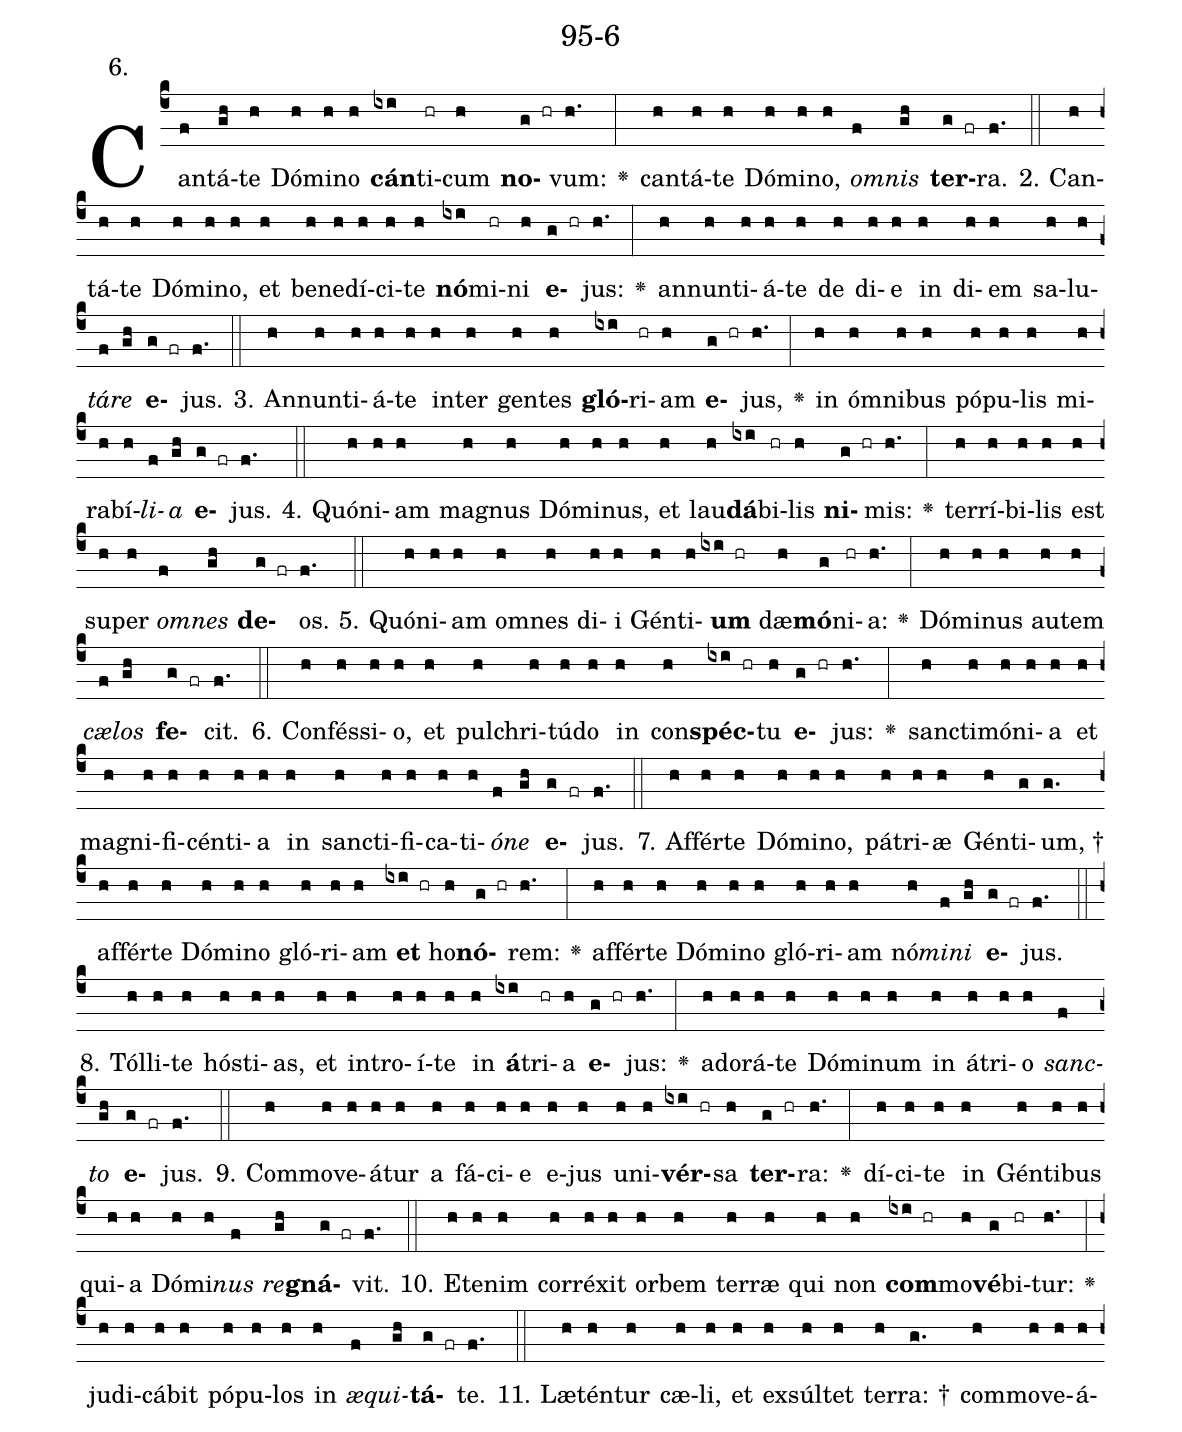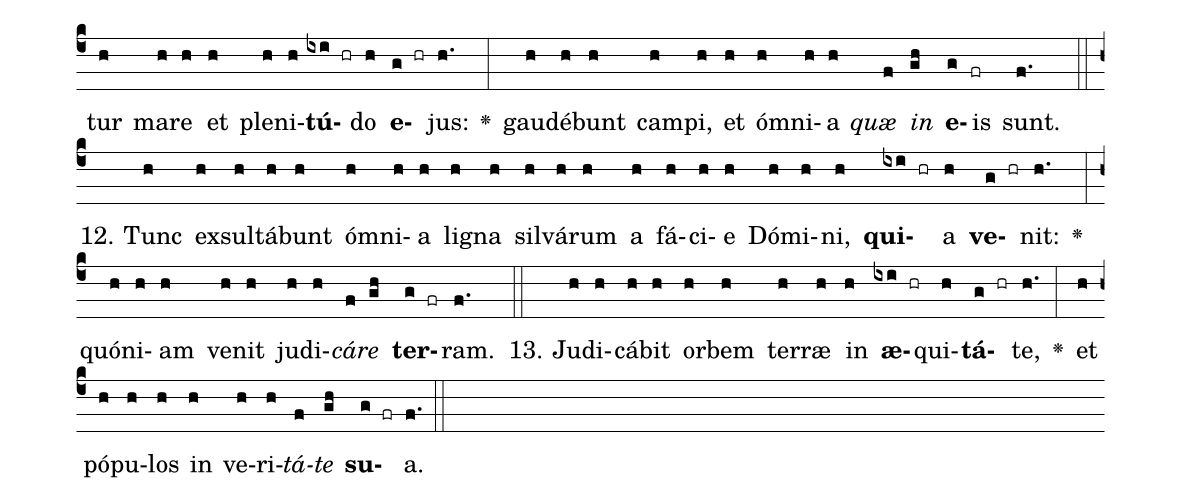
name: 95-6;
annotation: 6.;
%%
(c4)Can(f)tá(gh)te(h) Dó(h)mi(h)no(h) <b>cán</b>(ixi)ti(hr)cum(h) <b>no</b>(g hr)vum:(h.) <v>\greheightstar</v>(:) can(h)tá(h)te(h) Dó(h)mi(h)no,(h) <i>om</i>(f)<i>nis</i>(gh) <b>ter</b>(g fr)ra.(f.) (::)
2. Can(h)tá(h)te(h) Dó(h)mi(h)no,(h) et(h) be(h)ne(h)dí(h)ci(h)te(h) <b>nó</b>(ixi)mi(hr)ni(h) <b>e</b>(g hr)jus:(h.) <v>\greheightstar</v>(:) an(h)nun(h)ti(h)á(h)te(h) de(h) di(h)e(h) in(h) di(h)em(h) sa(h)lu(h)<i>tá</i>(f)<i>re</i>(gh) <b>e</b>(g fr)jus.(f.) (::)
3. An(h)nun(h)ti(h)á(h)te(h) in(h)ter(h) gen(h)tes(h) <b>gló</b>(ixi)ri(hr)am(h) <b>e</b>(g hr)jus,(h.) <v>\greheightstar</v>(:) in(h) óm(h)ni(h)bus(h) pó(h)pu(h)lis(h) mi(h)ra(h)bí(h)<i>li</i>(f)<i>a</i>(gh) <b>e</b>(g fr)jus.(f.) (::)
4. Quón(h)i(h)am(h) ma(h)gnus(h) Dó(h)mi(h)nus,(h) et(h) lau(h)<b>dá</b>(ixi)bi(hr)lis(h) <b>ni</b>(g hr)mis:(h.) <v>\greheightstar</v>(:) ter(h)rí(h)bi(h)lis(h) est(h) su(h)per(h) <i>om</i>(f)<i>nes</i>(gh) <b>de</b>(g fr)os.(f.) (::)
5. Quón(h)i(h)am(h) om(h)nes(h) di(h)i(h) Gén(h)ti(h)<b>um</b>(ixi hr) dæ(h)<b>mó</b>(g)ni(hr)a:(h.) <v>\greheightstar</v>(:) Dó(h)mi(h)nus(h) au(h)tem(h) <i>cæ</i>(f)<i>los</i>(gh) <b>fe</b>(g fr)cit.(f.) (::)
6. Con(h)fés(h)si(h)o,(h) et(h) pul(h)chri(h)tú(h)do(h) in(h) con(h)<b>spéc</b>(ixi hr)tu(h) <b>e</b>(g hr)jus:(h.) <v>\greheightstar</v>(:) sanc(h)ti(h)mó(h)ni(h)a(h) et(h) ma(h)gni(h)fi(h)cén(h)ti(h)a(h) in(h) sanc(h)ti(h)fi(h)ca(h)ti(h)<i>ó</i>(f)<i>ne</i>(gh) <b>e</b>(g fr)jus.(f.) (::)
7. Af(h)fér(h)te(h) Dó(h)mi(h)no,(h) pá(h)tri(h)æ(h) Gén(h)ti(g)um, †(g.) af(h)fér(h)te(h) Dó(h)mi(h)no(h) gló(h)ri(h)am(h) <b>et</b>(ixi hr) ho(h)<b>nó</b>(g hr)rem:(h.) <v>\greheightstar</v>(:) af(h)fér(h)te(h) Dó(h)mi(h)no(h) gló(h)ri(h)am(h) nó(h)<i>mi</i>(f)<i>ni</i>(gh) <b>e</b>(g fr)jus.(f.) (::)
8. Tól(h)li(h)te(h) hós(h)ti(h)as,(h) et(h) in(h)tro(h)í(h)te(h) in(h) <b>á</b>(ixi)tri(hr)a(h) <b>e</b>(g hr)jus:(h.) <v>\greheightstar</v>(:) ad(h)o(h)rá(h)te(h) Dó(h)mi(h)num(h) in(h) á(h)tri(h)o(h) <i>sanc</i>(f)<i>to</i>(gh) <b>e</b>(g fr)jus.(f.) (::)
9. Com(h)mo(h)ve(h)á(h)tur(h) a(h) fá(h)ci(h)e(h) e(h)jus(h) u(h)ni(h)<b>vér</b>(ixi hr)sa(h) <b>ter</b>(g hr)ra:(h.) <v>\greheightstar</v>(:) dí(h)ci(h)te(h) in(h) Gén(h)ti(h)bus(h) qui(h)a(h) Dó(h)mi(h)<i>nus</i>(f) <i>re</i>(gh)<b>gná</b>(g fr)vit.(f.) (::)
10. Et(h)e(h)nim(h) cor(h)ré(h)xit(h) or(h)bem(h) ter(h)ræ(h) qui(h) non(h) <b>com</b>(ixi hr)mo(h)<b>vé</b>(g)bi(hr)tur:(h.) <v>\greheightstar</v>(:) ju(h)di(h)cá(h)bit(h) pó(h)pu(h)los(h) in(h) <i>æ</i>(f)<i>qui</i>(gh)<b>tá</b>(g fr)te.(f.) (::)
11. Læ(h)tén(h)tur(h) cæ(h)li,(h) et(h) ex(h)súl(h)tet(h) ter(h)ra: †(g.) com(h)mo(h)ve(h)á(h)tur(h) ma(h)re(h) et(h) ple(h)ni(h)<b>tú</b>(ixi hr)do(h) <b>e</b>(g hr)jus:(h.) <v>\greheightstar</v>(:) gau(h)dé(h)bunt(h) cam(h)pi,(h) et(h) óm(h)ni(h)a(h) <i>quæ</i>(f) <i>in</i>(gh) <b>e</b>(g)is(fr) sunt.(f.) (::)
12. Tunc(h) ex(h)sul(h)tá(h)bunt(h) óm(h)ni(h)a(h) li(h)gna(h) sil(h)vá(h)rum(h) a(h) fá(h)ci(h)e(h) Dó(h)mi(h)ni,(h) <b>qui</b>(ixi hr)a(h) <b>ve</b>(g hr)nit:(h.) <v>\greheightstar</v>(:) quón(h)i(h)am(h) ve(h)nit(h) ju(h)di(h)<i>cá</i>(f)<i>re</i>(gh) <b>ter</b>(g fr)ram.(f.) (::)
13. Ju(h)di(h)cá(h)bit(h) or(h)bem(h) ter(h)ræ(h) in(h) <b>æ</b>(ixi hr)qui(h)<b>tá</b>(g hr)te,(h.) <v>\greheightstar</v>(:) et(h) pó(h)pu(h)los(h) in(h) ve(h)ri(h)<i>tá</i>(f)<i>te</i>(gh) <b>su</b>(g fr)a.(f.) (::)
